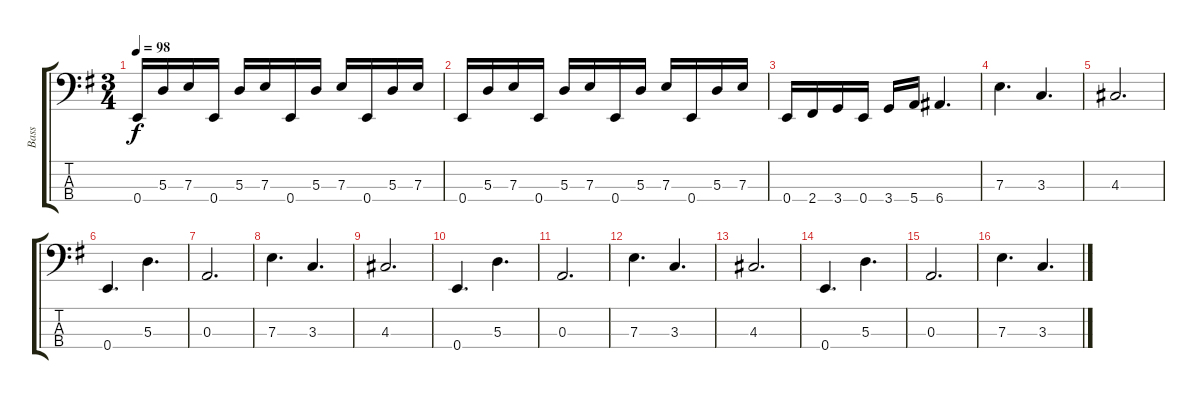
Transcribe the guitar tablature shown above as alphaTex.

\track ("Bass" "Bass") {instrument electricbassfinger}
\staff {score tabs}
\tuning (G2 D2 A1 E1) {hide}
\ts (3 4)
\tempo 98
\clef f4
\ks eminor
0.4.16{dy f} 5.3.16 7.3.16 0.4.16 5.3.16 7.3.16 0.4.16 5.3.16 7.3.16 0.4.16 5.3.16 7.3.16 |
0.4.16 5.3.16 7.3.16 0.4.16 5.3.16 7.3.16 0.4.16 5.3.16 7.3.16 0.4.16 5.3.16 7.3.16 |
0.4.16 2.4.16 3.4.16 0.4.16 3.4.16 5.4.16 6.4.4{d} |
7.3.4{d} 3.3.4{d} |
4.3.2{d} |
0.4.4{d} 5.3.4{d} |
0.3.2{d} |
7.3.4{d} 3.3.4{d} |
4.3.2{d} |
0.4.4{d} 5.3.4{d} |
0.3.2{d} |
7.3.4{d} 3.3.4{d} |
4.3.2{d} |
0.4.4{d} 5.3.4{d} |
0.3.2{d} |
7.3.4{d} 3.3.4{d}
